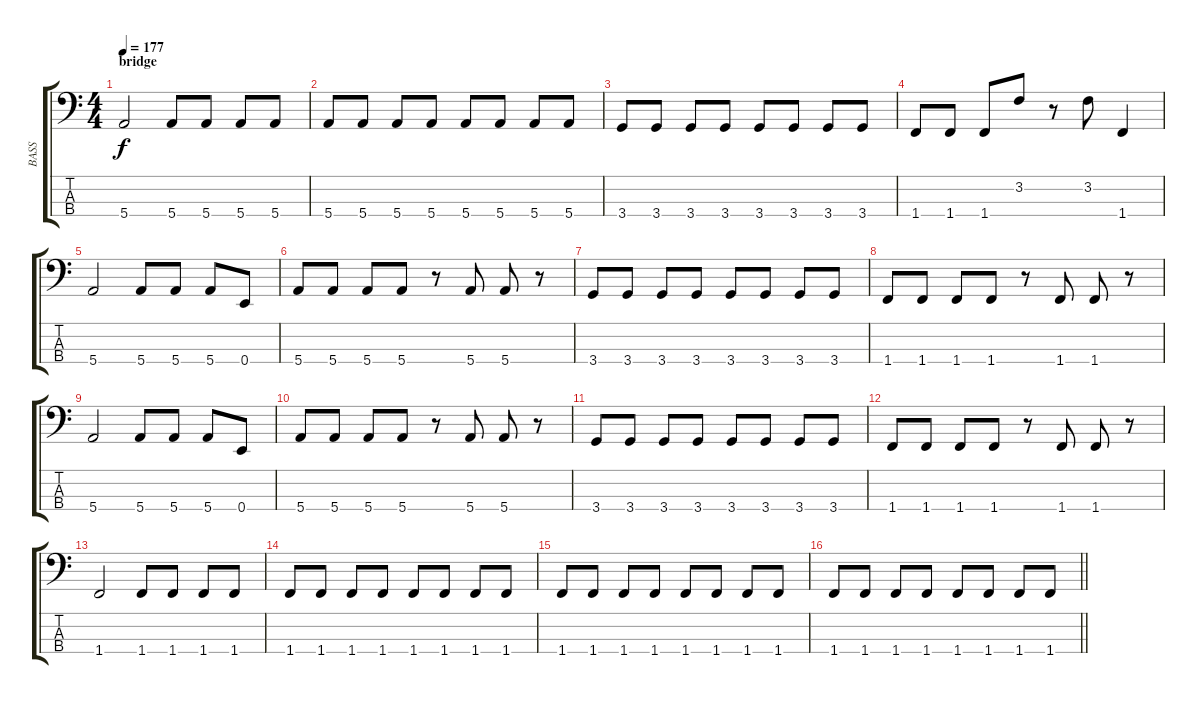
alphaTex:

\track ("BASS" "BASS") {instrument electricbasspick}
\staff {score tabs}
\tuning (G2 D2 A1 E1) {hide}
\ts (4 4)
\section ("" "bridge")
\tempo 177
\clef f4
\ks c
5.4.2{dy f} 5.4.8 5.4.8 5.4.8 5.4.8 |
5.4.8 5.4.8 5.4.8 5.4.8 5.4.8 5.4.8 5.4.8 5.4.8 |
3.4.8 3.4.8 3.4.8 3.4.8 3.4.8 3.4.8 3.4.8 3.4.8 |
1.4.8 1.4.8 1.4.8 3.2.8 r.8 3.2.8 1.4.4 |
5.4.2 5.4.8 5.4.8 5.4.8 0.4.8 |
5.4.8 5.4.8 5.4.8 5.4.8 r.8 5.4.8 5.4.8 r.8 |
3.4.8 3.4.8 3.4.8 3.4.8 3.4.8 3.4.8 3.4.8 3.4.8 |
1.4.8 1.4.8 1.4.8 1.4.8 r.8 1.4.8 1.4.8 r.8 |
5.4.2 5.4.8 5.4.8 5.4.8 0.4.8 |
5.4.8 5.4.8 5.4.8 5.4.8 r.8 5.4.8 5.4.8 r.8 |
3.4.8 3.4.8 3.4.8 3.4.8 3.4.8 3.4.8 3.4.8 3.4.8 |
1.4.8 1.4.8 1.4.8 1.4.8 r.8 1.4.8 1.4.8 r.8 |
1.4.2 1.4.8 1.4.8 1.4.8 1.4.8 |
1.4.8 1.4.8 1.4.8 1.4.8 1.4.8 1.4.8 1.4.8 1.4.8 |
1.4.8 1.4.8 1.4.8 1.4.8 1.4.8 1.4.8 1.4.8 1.4.8 |
\barLineRight lightlight
1.4.8 1.4.8 1.4.8 1.4.8 1.4.8 1.4.8 1.4.8 1.4.8
